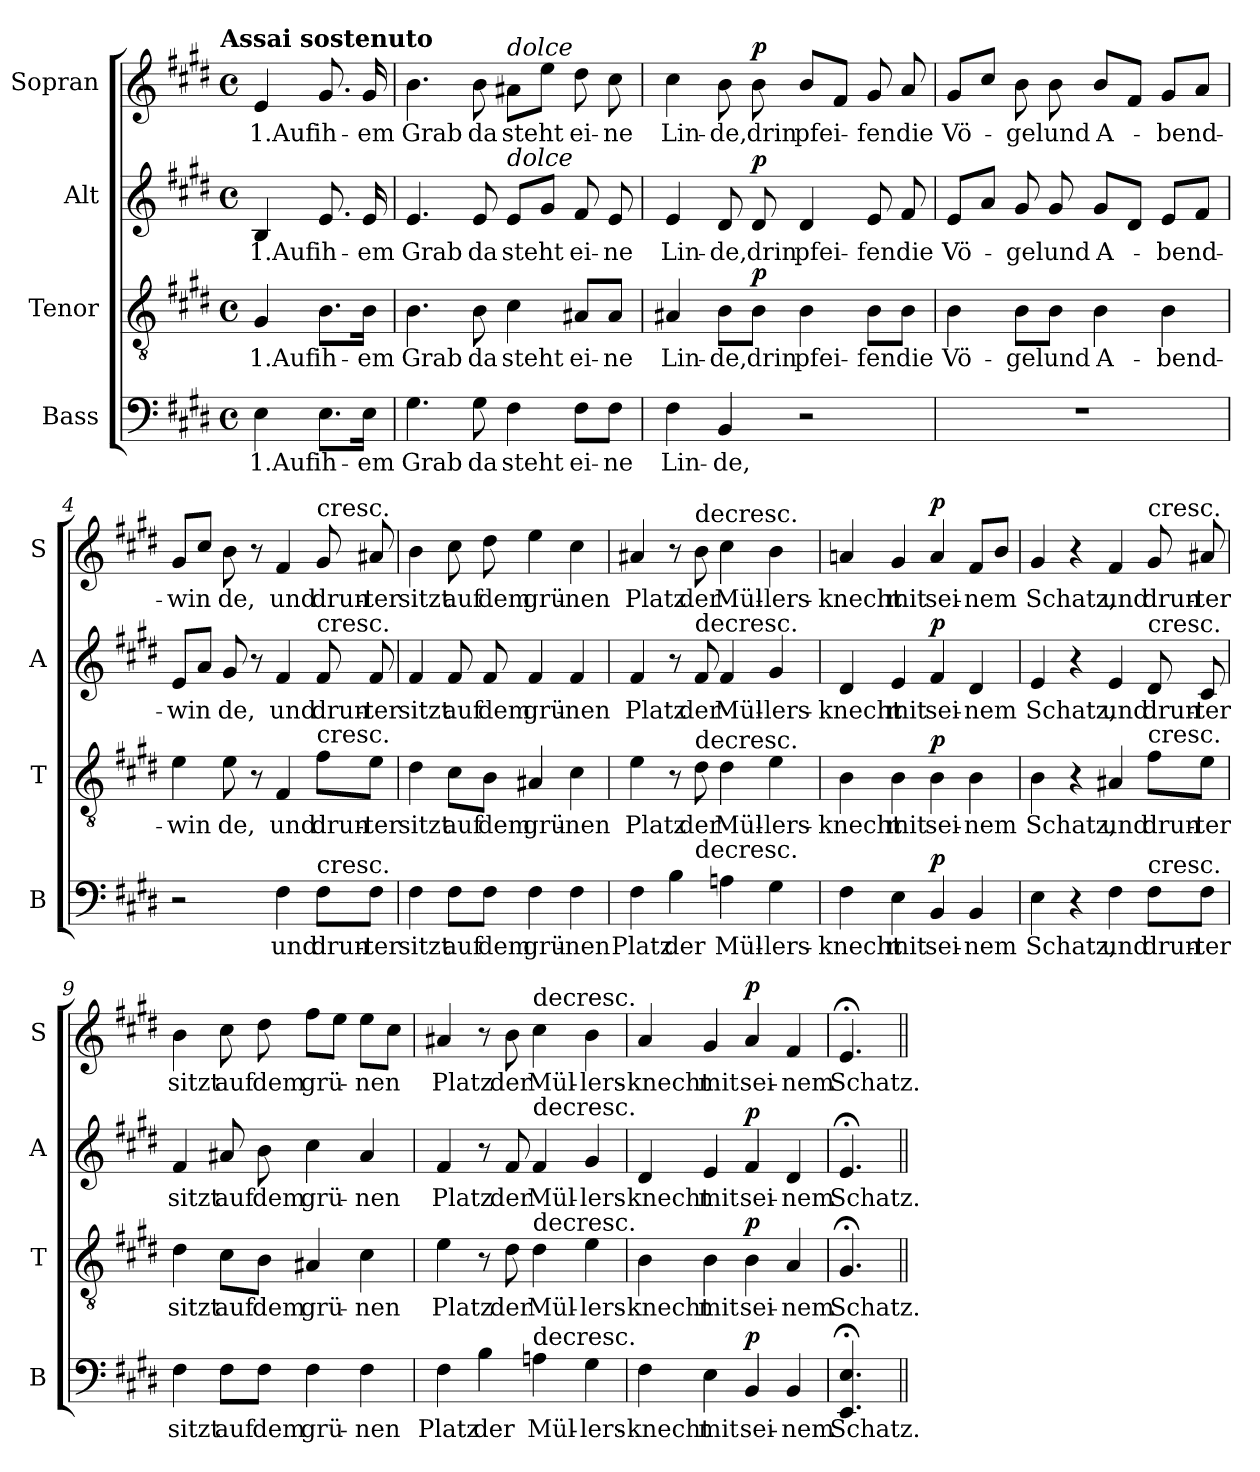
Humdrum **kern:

**kern	**text	**dynam	**kern	**text	**dynam	**kern	**text	**dynam	**kern	**text	**dynam
*part4	*part4	*part4	*part3	*part3	*part3	*part2	*part2	*part2	*part1	*part1	*part1
*staff4	*staff4	*staff4	*staff3	*staff3	*staff3	*staff2	*staff2	*staff2	*staff1	*staff1	*staff1
*I"Bass	*	*	*I"Tenor	*	*	*I"Alt	*	*	*I"Sopran	*	*
*I'B	*	*	*I'T	*	*	*I'A	*	*	*I'S	*	*
*clefF4	*	*	*clefGv2	*	*	*clefG2	*	*	*clefG2	*	*
*k[f#c#g#d#]	*	*	*k[f#c#g#d#]	*	*	*k[f#c#g#d#]	*	*	*k[f#c#g#d#]	*	*
*E:	*	*	*E:	*	*	*E:	*	*	*E:	*	*
!!LO:TX:omd:t=Assai sostenuto
*M4/4	*	*	*M4/4	*	*	*M4/4	*	*	*M4/4	*	*
*met(c)	*	*	*met(c)	*	*	*met(c)	*	*	*met(c)	*	*
*MM60	*	*	*MM60	*	*	*MM60	*	*	*MM60	*	*
=	=	=	=	=	=	=	=	=	=	=	=
4E	1.Auf	.	4G#	1.Auf	.	4B	1.Auf	.	4e	1.Auf	.
8.E\L	ih-	.	8.B\L	ih-	.	8.e	ih-	.	8.g#	ih-	.
16E\Jk	-em	.	16B\Jk	-em	.	16e	-em	.	16g#	-em	.
=1	=1	=1	=1	=1	=1	=1	=1	=1	=1	=1	=1
4.G#	Grab	.	4.B	Grab	.	4.e	Grab	.	4.b	Grab	.
8G#	da	.	8B	da	.	8e	da	.	8b	da	.
!	!	!	!	!	!	!	!	!	!LO:TX:a:i:t=dolce	!	!
!	!	!	!	!	!	!LO:TX:a:i:t=dolce	!	!	!	!	!
4F#	steht	.	4c#	steht	.	8eL	steht	.	8a#XL	steht	.
.	.	.	.	.	.	8g#J	.	.	8eeJ	.	.
8F#\L	ei-	.	8A#X/L	ei-	.	8f#	ei-	.	8dd#	ei-	.
8F#\J	-ne	.	8A#/J	-ne	.	8e	-ne	.	8cc#	-ne	.
=2	=2	=2	=2	=2	=2	=2	=2	=2	=2	=2	=2
4F#	Lin-	.	4A#X	Lin-	.	4e	Lin-	.	4cc#	Lin-	.
4BB	-de,	.	8B\L	-de,	.	8d#	-de,	.	8b	-de,	.
!	!	!	!	!	!LO:DY:a	!	!	!LO:DY:a	!	!	!LO:DY:a
.	.	.	8B\J	drin	p	8d#	drin	p	8b	drin	p
2r	.	.	4B	pfei-	.	4d#	pfei-	.	8bL	pfei-	.
.	.	.	.	.	.	.	.	.	8f#J	.	.
.	.	.	8B\L	-fen	.	8e	-fen	.	8g#	-fen	.
.	.	.	8B\J	die	.	8f#	die	.	8a	die	.
=3	=3	=3	=3	=3	=3	=3	=3	=3	=3	=3	=3
1r	.	.	4B	Vö-	.	8eL	Vö-	.	8g#L	Vö-	.
.	.	.	.	.	.	8aJ	.	.	8cc#J	.	.
.	.	.	8B\L	-gel	.	8g#	-gel	.	8b	-gel	.
.	.	.	8B\J	und	.	8g#	und	.	8b	und	.
.	.	.	4B	A-	.	8g#L	A-	.	8bL	A-	.
.	.	.	.	.	.	8d#J	.	.	8f#J	.	.
.	.	.	4B	-bend-	.	8eL	-bend-	.	8g#L	-bend-	.
.	.	.	.	.	.	8f#J	.	.	8aJ	.	.
=4	=4	=4	=4	=4	=4	=4	=4	=4	=4	=4	=4
2r	.	.	4e	-win	.	8eL	-win	.	8g#L	-win	.
.	.	.	.	.	.	8aJ	.	.	8cc#J	.	.
.	.	.	8e	-de,	.	8g#	-de,	.	8b	-de,	.
.	.	.	8r	.	.	8r	.	.	8r	.	.
4F#	und	.	4F#	und	.	4f#	und	.	4f#	und	.
!	!	!	!	!	!	!	!	!	!LO:TX:a:t=cresc.	!	!
!	!	!	!	!	!	!LO:TX:a:t=cresc.	!	!	!	!	!
!	!	!	!LO:TX:a:t=cresc.	!	!	!	!	!	!	!	!
!LO:TX:a:t=cresc.	!	!	!	!	!	!	!	!	!	!	!
8F#\L	drun-	.	8f#\L	drun-	.	8f#	drun-	.	8g#	drun-	.
8F#\J	-ter	.	8e\J	-ter	.	8f#	-ter	.	8a#X	-ter	.
=5	=5	=5	=5	=5	=5	=5	=5	=5	=5	=5	=5
4F#	sitzt	.	4d#	sitzt	.	4f#	sitzt	.	4b	sitzt	.
8F#\L	auf	.	8c#\L	auf	.	8f#	auf	.	8cc#	auf	.
8F#\J	dem	.	8B\J	dem	.	8f#	dem	.	8dd#	dem	.
4F#	grü-	.	4A#X	grü-	.	4f#	grü-	.	4ee	grü-	.
4F#	-nen	.	4c#	-nen	.	4f#	-nen	.	4cc#	-nen	.
=6	=6	=6	=6	=6	=6	=6	=6	=6	=6	=6	=6
*^	*	*	*	*	*	*	*	*	*	*	*
4F#	4.ryy	Platz	.	4e	Platz	.	4f#	Platz	.	4a#X	Platz	.
4B	.	der	.	8r	.	.	8r	.	.	8r	.	.
!	!	!	!	!	!	!	!	!	!	!LO:TX:a:t=decresc.	!	!
!	!	!	!	!	!	!	!LO:TX:a:t=decresc.	!	!	!	!	!
!	!	!	!	!LO:TX:a:t=decresc.	!	!	!	!	!	!	!	!
!	!LO:TX:a:t=decresc.	!	!	!	!	!	!	!	!	!	!	!
.	2ryy	.	.	8d#	der	.	8f#	der	.	8b	der	.
4An	.	Mül-	.	4d#	Mül-	.	4f#	Mül-	.	4cc#	Mül-	.
4G#	.	-lers-	.	4e	-lers-	.	4g#	-lers-	.	4b	-lers-	.
.	8ryy	.	.	.	.	.	.	.	.	.	.	.
*v	*v	*	*	*	*	*	*	*	*	*	*	*
=7	=7	=7	=7	=7	=7	=7	=7	=7	=7	=7	=7
4F#	-knecht	.	4B	-knecht	.	4d#	-knecht	.	4an	-knecht	.
4E	mit	.	4B	mit	.	4e	mit	.	4g#	mit	.
!	!	!LO:DY:a	!	!	!LO:DY:a	!	!	!LO:DY:a	!	!	!LO:DY:a
4BB	sei-	p	4B	sei-	p	4f#	sei-	p	4a	sei-	p
4BB	-nem	.	4B	-nem	.	4d#	-nem	.	8f#L	-nem	.
.	.	.	.	.	.	.	.	.	8bJ	.	.
=8	=8	=8	=8	=8	=8	=8	=8	=8	=8	=8	=8
4E	Schatz,	.	4B	Schatz,	.	4e	Schatz,	.	4g#	Schatz,	.
4r	.	.	4r	.	.	4r	.	.	4r	.	.
4F#	und	.	4A#X	und	.	4e	und	.	4f#	und	.
!	!	!	!	!	!	!	!	!	!LO:TX:a:t=cresc.	!	!
!	!	!	!	!	!	!LO:TX:a:t=cresc.	!	!	!	!	!
!	!	!	!LO:TX:a:t=cresc.	!	!	!	!	!	!	!	!
!LO:TX:a:t=cresc.	!	!	!	!	!	!	!	!	!	!	!
8F#\L	drun-	.	8f#\L	drun-	.	8d#	drun-	.	8g#	drun-	.
8F#\J	-ter	.	8e\J	-ter	.	8c#	-ter	.	8a#X	-ter	.
=9	=9	=9	=9	=9	=9	=9	=9	=9	=9	=9	=9
4F#	sitzt	.	4d#	sitzt	.	4f#	sitzt	.	4b	sitzt	.
8F#\L	auf	.	8c#\L	auf	.	8a#X	auf	.	8cc#	auf	.
8F#\J	dem	.	8B\J	dem	.	8b	dem	.	8dd#	dem	.
4F#	grü-	.	4A#X	grü-	.	4cc#	grü-	.	8ff#L	grü-	.
.	.	.	.	.	.	.	.	.	8eeJ	.	.
4F#	-nen	.	4c#	-nen	.	4a#	-nen	.	8eeL	-nen	.
.	.	.	.	.	.	.	.	.	8cc#J	.	.
=10	=10	=10	=10	=10	=10	=10	=10	=10	=10	=10	=10
4F#	Platz	.	4e	Platz	.	4f#	Platz	.	4a#X	Platz	.
4B	der	.	8r	.	.	8r	.	.	8r	.	.
.	.	.	8d#	der	.	8f#	der	.	8b	der	.
!	!	!	!	!	!	!	!	!	!LO:TX:a:t=decresc.	!	!
!	!	!	!	!	!	!LO:TX:a:t=decresc.	!	!	!	!	!
!	!	!	!LO:TX:a:t=decresc.	!	!	!	!	!	!	!	!
!LO:TX:a:t=decresc.	!	!	!	!	!	!	!	!	!	!	!
4An	Mül-	.	4d#	Mül-	.	4f#	Mül-	.	4cc#	Mül-	.
4G#	-lers-	.	4e	-lers-	.	4g#	-lers-	.	4b	-lers-	.
=11	=11	=11	=11	=11	=11	=11	=11	=11	=11	=11	=11
4F#	-knecht	.	4B	-knecht	.	4d#	-knecht	.	4a	-knecht	.
4E	mit	.	4B	mit	.	4e	mit	.	4g#	mit	.
!	!	!LO:DY:a	!	!	!LO:DY:a	!	!	!LO:DY:a	!	!	!LO:DY:a
4BB	sei-	p	4B	sei-	p	4f#	sei-	p	4a	sei-	p
4BB	-nem	.	4A	-nem	.	4d#	-nem	.	4f#	-nem	.
=12	=12	=12	=12	=12	=12	=12	=12	=12	=12	=12	=12
4.EE;< 4.E;<	Schatz.	.	4.G#;<	Schatz.	.	4.e;<	Schatz.	.	4.e;<	Schatz.	.
=||	=||	=||	=||	=||	=||	=||	=||	=||	=||	=||	=||
*-	*-	*-	*-	*-	*-	*-	*-	*-	*-	*-	*-
